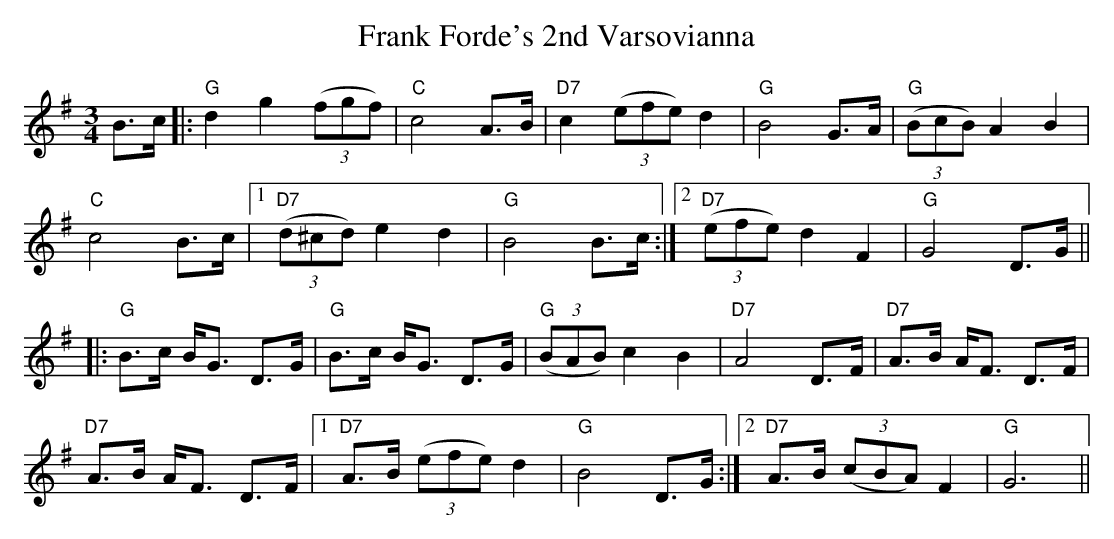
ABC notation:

X:1
T:Frank Forde's 2nd Varsovianna
M:3/4
L:1/8
K:G
B>c|:"G"d2g2((3fgf)|"C"c4A>B|"D7"c2 ((3efe) d2|"G"B4G>A|"G"((3BcB) A2B2|
"C"c4B>c|1"D7"((3d^cd) e2d2|"G"B4B>c:|2"D7"((3efe) d2F2|"G"G4D>G||
|:"G"B>c B<G D>G|"G"B>c B<G D>G|"G"((3BAB) c2B2|"D7"A4D>F|"D7"A>B A<F D>F|
"D7"A>B A<F D>F|1"D7"A>B ((3efe) d2 |"G"B4 D>G:|2"D7"A>B ((3cBA) F2|"G"G6||
